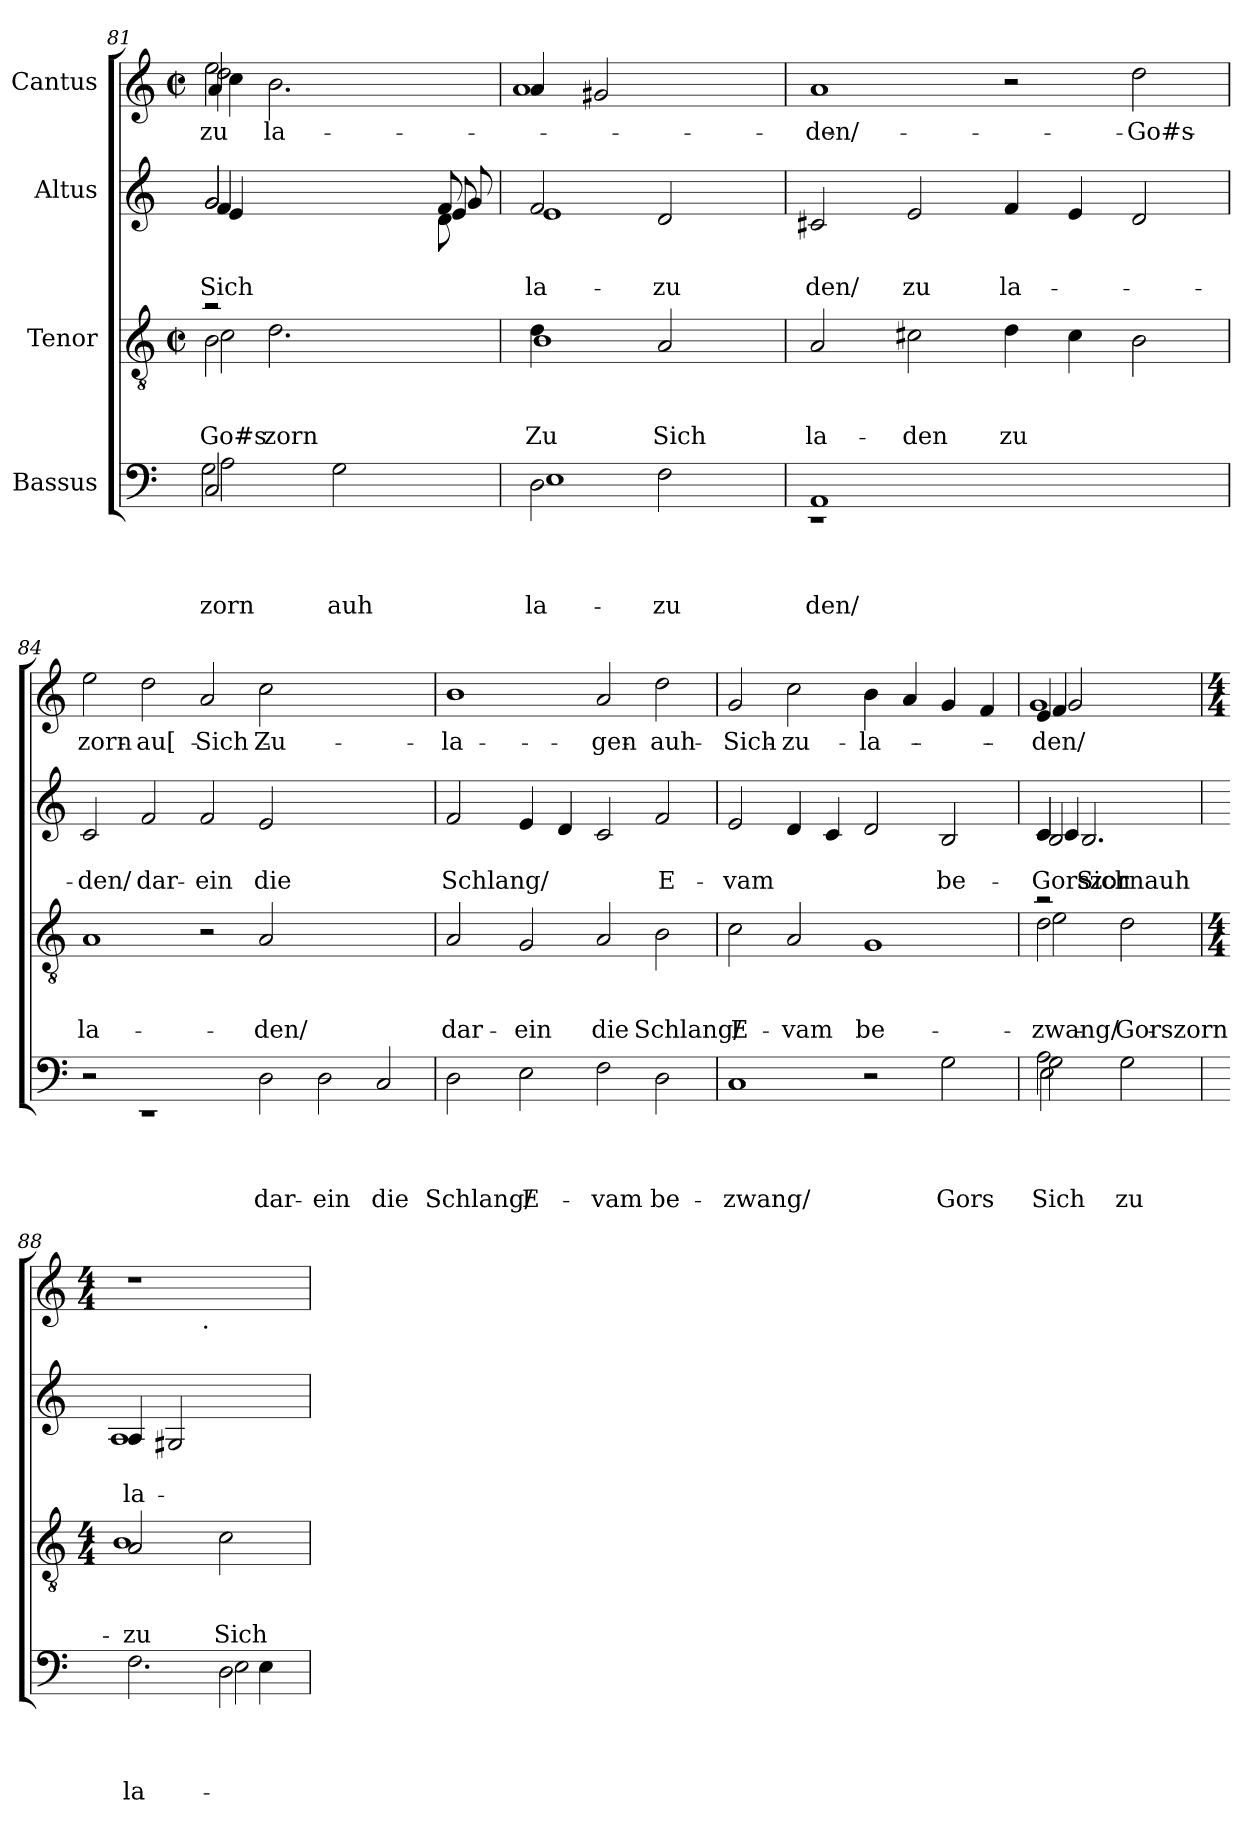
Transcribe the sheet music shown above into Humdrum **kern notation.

**kern	**text	**text	**text	**text	**kern	**text	**text	**text	**kern	**text	**text	**kern	**text
*part4	*part4	*part4	*part4	*part4	*part3	*part3	*part3	*part3	*part2	*part2	*part2	*part1	*part1
*staff4	*staff4	*staff4	*staff4	*staff4	*staff3	*staff3	*staff3	*staff3	*staff2	*staff2	*staff2	*staff1	*staff1
*I"Bassus	*	*	*	*	*I"Tenor	*	*	*	*I"Altus	*	*	*I"Cantus	*
*clefF4	*	*	*	*	*clefGv2	*	*	*	*clefG2	*	*	*clefG2	*
*k[]	*	*	*	*	*k[]	*	*	*	*k[]	*	*	*k[]	*
*C:	*	*	*	*	*C:	*	*	*	*C:	*	*	*C:	*
*	*	*	*	*	*M2/2	*	*	*	*	*	*	*M2/2	*
*	*	*	*	*	*met(c|)	*	*	*	*	*	*	*met(c|)	*
=81	=81	=81	=81	=81	=81	=81	=81	=81	=81	=81	=81	=81	=81
!	!	!	!	!LO:LY:b	!	!	!	!	!	!	!	!	!
*^	*	*	*	*	*	*	*	*	*	*	*	*	*
!	!	!	!	!	!LO:LY:b	!	!	!	!	!	!	!	!	!
*	*^	*	*	*	*	*	*	*	*	*	*	*	*	*
!	!	!	!	!	!	!LO:LY:b	!	!	!	!LO:LY:b	!	!	!	!	!
*	*	*	*	*	*	*	*^	*	*	*	*	*	*	*	*
*	*	*	*	*	*	*	*	*^	*	*	*	*	*	*	*	*
!	!	!	!	!	!	!	!	!	!	!	!	!LO:LY:b	!	!	!LO:LY:b	!	!
*	*	*	*	*	*	*	*	*	*^	*	*	*	*^	*	*	*	*
!	!	!	!	!	!	!	!	!	!	!	!	!	!	!	!	!	!LO:LY:b	!	!
*	*	*	*	*	*	*	*	*	*	*	*	*	*	*	*^	*	*	*	*
!	!	!	!	!	!	!	!	!	!	!	!	!	!	!	!	!	!	!LO:LY:b	!	!
*	*	*	*	*	*	*	*	*	*	*	*	*	*	*	*	*^	*	*	*	*
!	!	!	!	!	!	!	!	!	!	!	!	!	!	!	!	!	!	!	!LO:LY:b	!	!LO:LY:b
*	*	*	*	*	*	*	*	*	*	*	*	*	*	*	*	*	*	*	*	*^	*
!	!	!	!	!	!	!	!	!	!	!	!	!	!	!	!	!	!	!	!	!	!	!LO:LY:b
*	*	*	*	*	*	*	*	*	*	*	*	*	*	*	*	*	*	*	*	*	*^	*
!	!	!	!	!	!	!	!	!	!	!	!	!	!	!	!	!	!	!	!	!	!	!	!LO:LY:b
*	*	*	*	*	*	*	*	*	*	*	*	*	*	*	*	*	*	*	*	*	*	*^	*
!	!	!	!	!	!	!	!	!	!	!	!	!	!	!	!	!	!	!	!	!	!	!	!	!LO:LY:b
2C/	2G\	2A\	.	.	.	zorn	2ra	2B\	2c\	4ryy	.	.	Go#s	2g/	2g/	4f/	4e/	.	Sich	2ee\	2dd\	4a/	4cc\	zu
!	!	!	!	!	!	!	!	!	!	!	!	!	!LO:LY:b	!	!	!	!	!	!	!	!	!	!	!LO:LY:b
.	.	.	.	.	.	.	.	.	.	2.d\	.	.	zorn	.	.	2ryy	2ryy	.	.	.	.	2.ryy	2.b\	la-
!	!	!	!	!	!	!LO:LY:b	!	!	!	!	!	!	!	!	!	!	!	!	!	!	!	!	!	!
2ryy	2ryy	2G\	.	.	.	auh	2ryy	2ryy	2ryy	.	.	.	.	4.ryy	4.ryy	.	.	.	.	2ryy	2ryy	.	.	.
.	.	.	.	.	.	.	.	.	.	.	.	.	.	.	.	8ryy	8ryy	.	.	.	.	.	.	.
.	.	.	.	.	.	.	.	.	.	.	.	.	.	8f/	8d\	8e/	8g/	.	.	.	.	.	.	.
*v	*v	*v	*	*	*	*	*	*	*	*	*	*	*	*	*	*	*	*	*	*v	*v	*v	*v	*
*	*	*	*	*	*v	*v	*v	*v	*	*	*	*	*	*	*	*	*	*	*
=82	=82	=82	=82	=82	=82	=82	=82	=82	=82	=82	=82	=82	=82	=82	=82	=82
!	!	!	!	!LO:LY:b	!	!	!	!	!	!	!	!	!	!	!	!
*^	*	*	*	*	*	*	*	*	*	*	*	*	*	*	*	*
!	!	!	!	!	!LO:LY:b	!	!	!	!LO:LY:b	!	!	!	!	!	!	!	!
*	*	*	*	*	*	*^	*	*	*	*	*	*	*	*	*	*	*
!	!	!	!	!	!	!	!	!	!	!LO:LY:b	!	!	!	!	!	!LO:LY:b	!	!
*	*	*	*	*	*	*	*	*	*	*	*	*v	*v	*v	*	*	*^	*
2D\	1E	.	.	.	la-	4d\	1B	.	.	Zu	2f/	1e	.	la-	4a/	1a	.
.	.	.	.	.	.	4ryy	.	.	.	.	.	.	.	.	2g#X/	.	.
!	!	!	!	!	!LO:LY:b	!	!	!	!	!LO:LY:b	!	!	!	!LO:LY:b	!	!	!
2F\	.	.	.	.	zu	2A/	.	.	.	Sich	2d/	.	.	zu	.	.	.
.	.	.	.	.	.	.	.	.	.	.	.	.	.	.	4ryy	.	.
*	*	*	*	*	*	*v	*v	*	*	*	*	*	*	*	*v	*v	*
*	*	*	*	*	*	*	*	*	*	*v	*v	*	*	*	*
!!LO:LB:g=z
=83	=83	=83	=83	=83	=83	=83	=83	=83	=83	=83	=83	=83	=83	=83
!	!	!	!	!	!LO:LY:b	!	!	!	!LO:LY:b	!	!	!LO:LY:b	!	!LO:LY:b
1AA	1rEE	.	.	.	-den/	2A/	.	.	la-	2c#X/	.	-den/	1a	-den/
!	!	!	!	!	!	!	!	!	!LO:LY:b	!	!	!LO:LY:b	!	!
.	.	.	.	.	.	2c#X\	.	.	-den	2e/	.	zu	.	.
!	!	!	!	!	!	!	!	!	!LO:LY:b	!	!	!LO:LY:b	!	!
1ryy	1ryy	.	.	.	.	4d\	.	.	zu	4f/	.	la-	2r	.
.	.	.	.	.	.	4c#\	.	.	.	4e/	.	.	.	.
!	!	!	!	!	!	!	!	!	!	!	!	!	!	!LO:LY:b
.	.	.	.	.	.	2B\	.	.	.	2d/	.	.	2dd\	Go#s
*v	*v	*	*	*	*	*	*	*	*	*	*	*	*	*
=84	=84	=84	=84	=84	=84	=84	=84	=84	=84	=84	=84	=84	=84
!	!	!	!	!	!	!	!	!LO:LY:b	!	!	!LO:LY:b	!	!LO:LY:b
2r	.	.	.	.	1A	.	.	la-	2c/	.	-den/	2ee\	zorn
!	!	!	!	!	!	!	!	!	!	!	!LO:LY:b	!	!LO:LY:b
1rEE	.	.	.	.	.	.	.	.	2f/	.	dar-	2dd\	au[
!	!	!	!	!	!	!	!	!	!	!	!LO:LY:b:rj	!	!LO:LY:b
.	.	.	.	.	2r	.	.	.	2f/	.	-ein	2a/	Sich
!	!	!	!	!LO:LY:b	!	!	!	!LO:LY:b	!	!	!LO:LY:b	!	!LO:LY:b
2D\	.	.	.	dar-	2A/	.	.	-den/	2e/	.	die	2cc\	Zu
!	!	!	!	!LO:LY:b:rj	!	!	!	!	!	!	!	!	!
2D\	.	.	.	-ein	1ryy	.	.	.	1ryy	.	.	1ryy	.
!	!	!	!	!LO:LY:b	!	!	!	!	!	!	!	!	!
2C/	.	.	.	die	.	.	.	.	.	.	.	.	.
=85	=85	=85	=85	=85	=85	=85	=85	=85	=85	=85	=85	=85	=85
!	!	!	!	!LO:LY:b	!	!	!	!LO:LY:b	!	!	!LO:LY:b	!	!LO:LY:b
2D\	.	.	.	Schlang/	2A/	.	.	dar-	2f/	.	Schlang/	1b	la-
!	!	!	!	!LO:LY:b	!	!	!	!LO:LY:b	!	!	!	!	!
2E\	.	.	.	E-	2G/	.	.	-ein	4e/	.	.	.	.
.	.	.	.	.	.	.	.	.	4d/	.	.	.	.
!	!	!	!	!LO:LY:b	!	!	!	!LO:LY:b	!	!	!	!	!LO:LY:b
2F\	.	.	.	-vam	2A/	.	.	die	2c/	.	.	2a/	-gen
!	!	!	!	!LO:LY:b	!	!	!	!LO:LY:b	!	!	!LO:LY:b	!	!LO:LY:b
2D\	.	.	.	be-	2B\	.	.	Schlang/	2f/	.	E-	2dd\	auh
=86	=86	=86	=86	=86	=86	=86	=86	=86	=86	=86	=86	=86	=86
!	!	!	!	!LO:LY:b	!	!	!	!LO:LY:b	!	!	!LO:LY:b	!	!LO:LY:b
1C	.	.	.	-zwang/	2c\	.	.	E-	2e/	.	-vam	2g/	Sich
!	!	!	!	!	!	!	!	!LO:LY:b	!	!	!	!	!LO:LY:b
.	.	.	.	.	2A/	.	.	-vam	4d/	.	.	2cc\	zu
.	.	.	.	.	.	.	.	.	4c/	.	.	.	.
!	!	!	!	!	!	!	!	!LO:LY:b	!	!	!	!	!LO:LY:b
2r	.	.	.	.	1G	.	.	be-	2d/	.	.	4b\	la-
.	.	.	.	.	.	.	.	.	.	.	.	4a/	.
!	!	!	!	!LO:LY:b	!	!	!	!	!	!	!LO:LY:b	!	!
2G\	.	.	.	Gors	.	.	.	.	2B/	.	be-	4g/	.
.	.	.	.	.	.	.	.	.	.	.	.	4f/	.
!!LO:PB:g=z
=87	=87	=87	=87	=87	=87	=87	=87	=87	=87	=87	=87	=87	=87
!	!	!	!	!LO:LY:b	!	!	!	!	!	!	!	!	!
*^	*	*	*	*	*	*	*	*	*	*	*	*	*
!	!	!	!	!	!LO:LY:b	!	!	!	!	!	!	!	!	!
*	*^	*	*	*	*	*	*	*	*	*	*	*	*	*
!	!	!	!	!	!	!LO:LY:b	!	!	!	!LO:LY:b	!	!	!LO:LY:b	!	!
*	*	*	*	*	*	*	*^	*	*	*	*^	*	*	*	*
*	*	*	*	*	*	*	*	*^	*	*	*	*	*	*	*	*	*
!	!	!	!	!	!	!	!	!	!	!	!	!	!	!	!	!LO:LY:b	!	!LO:LY:b
*	*	*	*	*	*	*	*	*	*	*	*	*	*^	*	*	*	*^	*
*	*	*	*	*	*	*	*	*	*	*	*	*	*	*	*^	*	*	*	*^	*
*	*	*	*	*	*	*	*	*	*	*	*	*	*	*	*	*	*	*	*	*	*^	*
2A\	2G\	2E\	.	.	.	Sich	2ra	2d\	2e\	.	.	-zwang/	2c/	2B/	4c/	4c/	.	Gorszornauh	4e/	4f/	2g/	1g	-den/
!	!	!	!	!	!	!	!	!	!	!	!	!	!	!	!	!	!	!LO:LY:b	!	!	!	!	!
.	.	.	.	.	.	.	.	.	.	.	.	.	.	.	2.ryy	2.B/	.	Sich-	2.ryy	2.ryy	.	.	.
!	!	!	!	!	!	!LO:LY:b	!	!	!	!	!	!LO:LY:b	!	!	!	!	!	!	!	!	!	!	!
2ryy	2ryy	2G\	.	.	.	zu	2ryy	2ryy	2d\	.	.	Gorszorn	2ryy	2ryy	.	.	.	.	.	.	2ryy	.	.
*	*	*	*	*	*	*	*v	*v	*v	*	*	*	*	*	*	*	*	*	*v	*v	*v	*v	*
*	*	*	*	*	*	*	*	*	*	*	*v	*v	*v	*v	*	*	*	*
=88	=88	=88	=88	=88	=88	=88	=88	=88	=88	=88	=88	=88	=88	=88	=88
*	*	*	*	*	*	*	*M4/4	*	*	*	*	*	*	*M4/4	*
*	*	*	*	*	*	*	*^	*	*	*	*^	*	*	*^	*
*	*	*	*	*	*	*	*	*^	*	*	*	*	*	*	*	*	*^	*
!	!	!	!	!	!	!LO:LY:b	!	!	!	!	!	!LO:LY:b	!	!	!	!	!	!	!	!
!	!	!	!	!	!	!	!	!	!	!	!	!LO:LY:b	!	!	!	!LO:LY:b	!	!	!	!
!	!	!	!	!	!	!	!	!	!	!	!	!	!	!	!	!LO:LY:b	!	!	!	!
*	*	*	*	*	*	*	*	*v	*v	*	*	*	*	*	*	*	*	*v	*v	*
2.F\	2ryy	2ryy	.	.	.	la-	2A/	1B	.	.	zu	4A/	1A	.	-la-	1r	4..ryy	.
.	.	.	.	.	.	.	.	.	.	.	.	2G#X/	.	.	.	.	.	.
!	!	!	!	!	!	!	!	!	!	!	!	!	!	!	!	!	!LO:TX:b:t=.	!
.	.	.	.	.	.	.	.	.	.	.	.	.	.	.	.	.	2ryy	.
!	!	!	!	!	!	!	!	!	!	!	!LO:LY:b	!	!	!	!	!	!	!
.	2D\	2E\	.	.	.	.	2c\	.	.	.	Sich	.	.	.	.	.	.	.
4E\	.	.	.	.	.	.	.	.	.	.	.	4ryy	.	.	.	.	.	.
.	.	.	.	.	.	.	.	.	.	.	.	.	.	.	.	.	16ryy	.
*v	*v	*v	*	*	*	*	*	*	*	*	*	*v	*v	*	*	*v	*v	*
*	*	*	*	*	*v	*v	*	*	*	*	*	*	*	*
=	=	=	=	=	=	=	=	=	=	=	=	=	=
*-	*-	*-	*-	*-	*-	*-	*-	*-	*-	*-	*-	*-	*-
